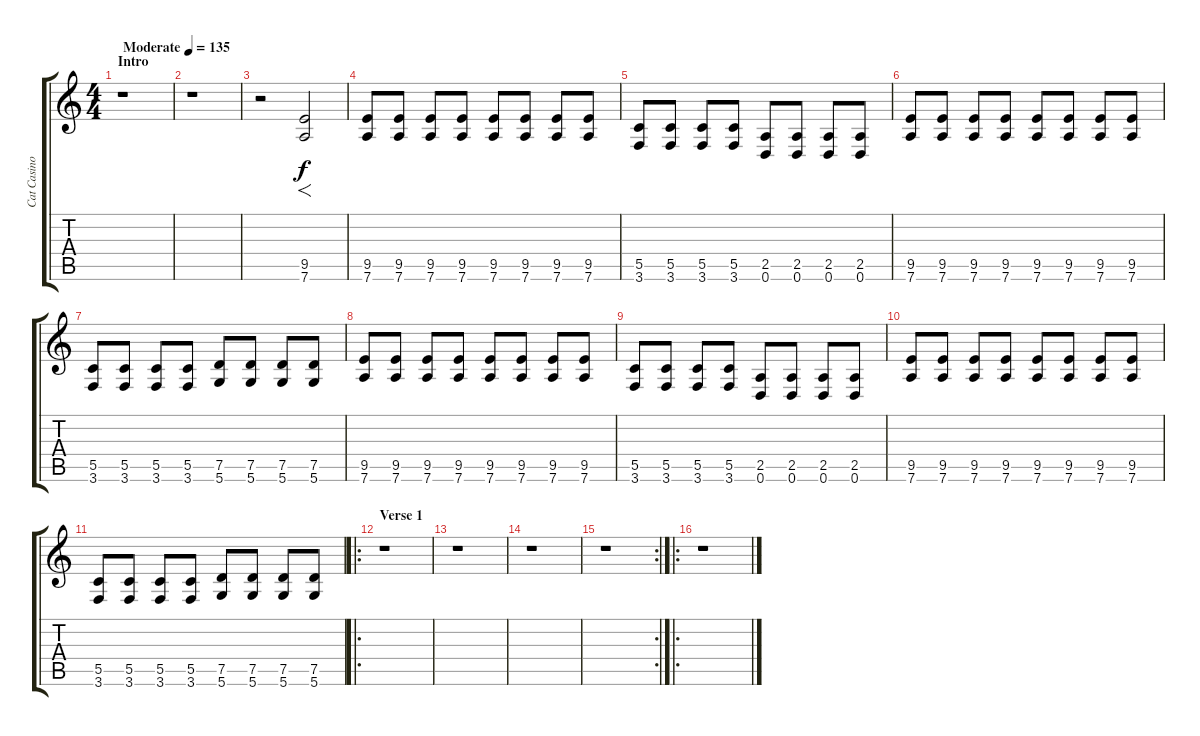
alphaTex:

\track ("Cat Casino" "Cat Casino") {instrument distortionguitar}
\staff {score tabs}
\tuning (D4 A3 F3 C3 G2 D2) {hide}
\ts (4 4)
\section ("" "Intro")
\tempo (135 "Moderate")
\clef g2
\ks c
r.1{dy f instrument distortionguitar} |
r.1 |
r.2 (9.5 7.6).2{f} |
(9.5 7.6).8 (9.5 7.6).8 (9.5 7.6).8 (9.5 7.6).8 (9.5 7.6).8 (9.5 7.6).8 (9.5 7.6).8 (9.5 7.6).8 |
(5.5 3.6).8 (5.5 3.6).8 (5.5 3.6).8 (5.5 3.6).8 (2.5 0.6).8 (2.5 0.6).8 (2.5 0.6).8 (2.5 0.6).8 |
(9.5 7.6).8 (9.5 7.6).8 (9.5 7.6).8 (9.5 7.6).8 (9.5 7.6).8 (9.5 7.6).8 (9.5 7.6).8 (9.5 7.6).8 |
(5.5 3.6).8 (5.5 3.6).8 (5.5 3.6).8 (5.5 3.6).8 (7.5 5.6).8 (7.5 5.6).8 (7.5 5.6).8 (7.5 5.6).8 |
(9.5 7.6).8 (9.5 7.6).8 (9.5 7.6).8 (9.5 7.6).8 (9.5 7.6).8 (9.5 7.6).8 (9.5 7.6).8 (9.5 7.6).8 |
(5.5 3.6).8 (5.5 3.6).8 (5.5 3.6).8 (5.5 3.6).8 (2.5 0.6).8 (2.5 0.6).8 (2.5 0.6).8 (2.5 0.6).8 |
(9.5 7.6).8 (9.5 7.6).8 (9.5 7.6).8 (9.5 7.6).8 (9.5 7.6).8 (9.5 7.6).8 (9.5 7.6).8 (9.5 7.6).8 |
(5.5 3.6).8 (5.5 3.6).8 (5.5 3.6).8 (5.5 3.6).8 (7.5 5.6).8 (7.5 5.6).8 (7.5 5.6).8 (7.5 5.6).8 |
\ro
\section ("" "Verse 1")
r.1 |
r.1 |
r.1 |
\rc 2
r.1 |
\ro
r.1
